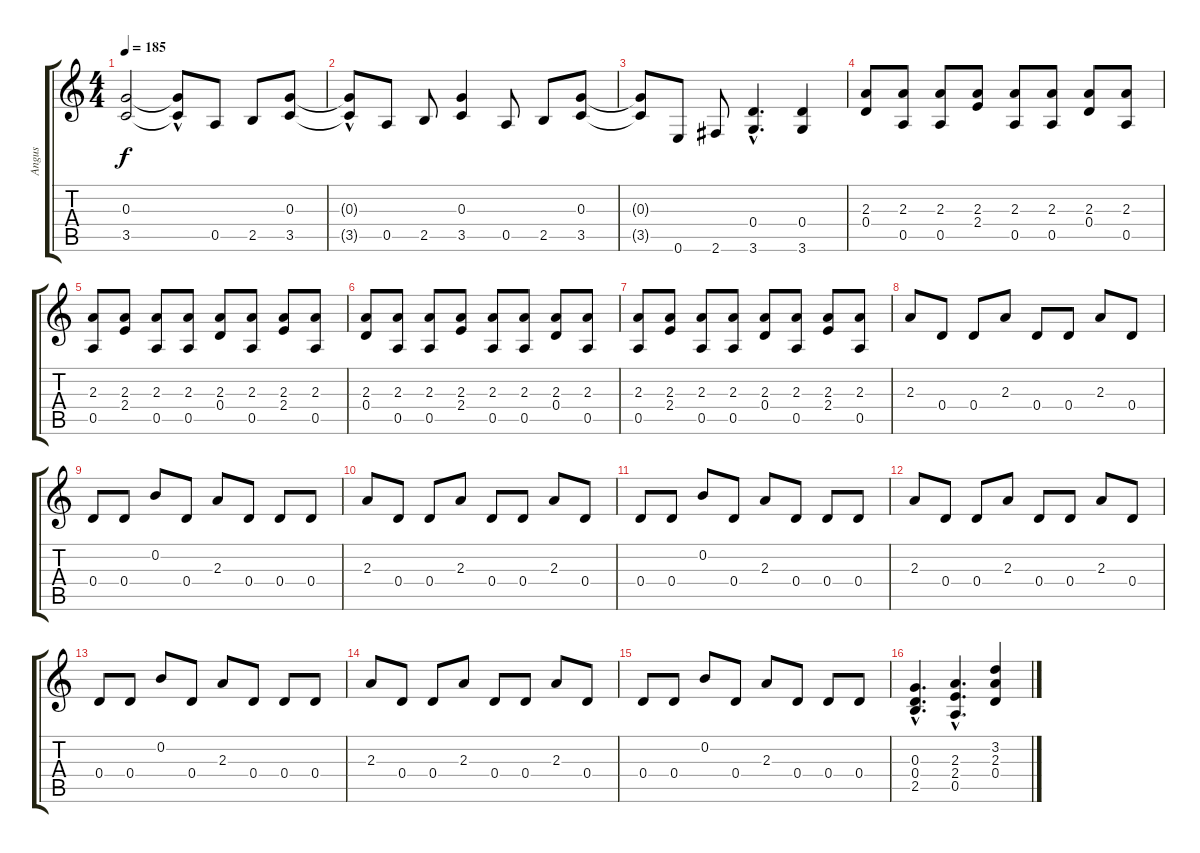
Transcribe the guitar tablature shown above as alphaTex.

\track ("Angus" "Angus") {instrument distortionguitar}
\staff {score tabs}
\tuning (E4 B3 G3 D3 A2 E2) {hide}
\ts (4 4)
\tempo 185
\clef g2
\ks c
(0.3{t} 3.5{t}).2{dy f} (0.3{hac t} 3.5{t}).8 0.5.8 2.5.8 (0.3 3.5).8 |
(0.3{hac t} 3.5{t}).8 0.5.8 2.5.8 (0.3 3.5).4 0.5.8 2.5.8 (0.3 3.5).8 |
(0.3{t} 3.5{t}).8 0.6.8 2.6.8 (0.4{hac} 3.6{hac}).4{d} (0.4 3.6).4 |
(2.3 0.4).8 (2.3 0.5).8 (2.3 0.5).8 (2.3 2.4).8 (2.3 0.5).8 (2.3 0.5).8 (2.3 0.4).8 (2.3 0.5).8 |
(2.3 0.5).8 (2.3 2.4).8 (2.3 0.5).8 (2.3 0.5).8 (2.3 0.4).8 (2.3 0.5).8 (2.3 2.4).8 (2.3 0.5).8 |
(2.3 0.4).8 (2.3 0.5).8 (2.3 0.5).8 (2.3 2.4).8 (2.3 0.5).8 (2.3 0.5).8 (2.3 0.4).8 (2.3 0.5).8 |
(2.3 0.5).8 (2.3 2.4).8 (2.3 0.5).8 (2.3 0.5).8 (2.3 0.4).8 (2.3 0.5).8 (2.3 2.4).8 (2.3 0.5).8 |
2.3.8 0.4.8 0.4.8 2.3.8 0.4.8 0.4.8 2.3.8 0.4.8 |
0.4.8 0.4.8 0.2.8 0.4.8 2.3.8 0.4.8 0.4.8 0.4.8 |
2.3.8 0.4.8 0.4.8 2.3.8 0.4.8 0.4.8 2.3.8 0.4.8 |
0.4.8 0.4.8 0.2.8 0.4.8 2.3.8 0.4.8 0.4.8 0.4.8 |
2.3.8 0.4.8 0.4.8 2.3.8 0.4.8 0.4.8 2.3.8 0.4.8 |
0.4.8 0.4.8 0.2.8 0.4.8 2.3.8 0.4.8 0.4.8 0.4.8 |
2.3.8 0.4.8 0.4.8 2.3.8 0.4.8 0.4.8 2.3.8 0.4.8 |
0.4.8 0.4.8 0.2.8 0.4.8 2.3.8 0.4.8 0.4.8 0.4.8 |
(0.3{hac} 0.4{hac} 2.5{hac}).4{d} (2.3{hac} 2.4{hac} 0.5{hac}).4{d} (3.2 2.3 0.4).4
